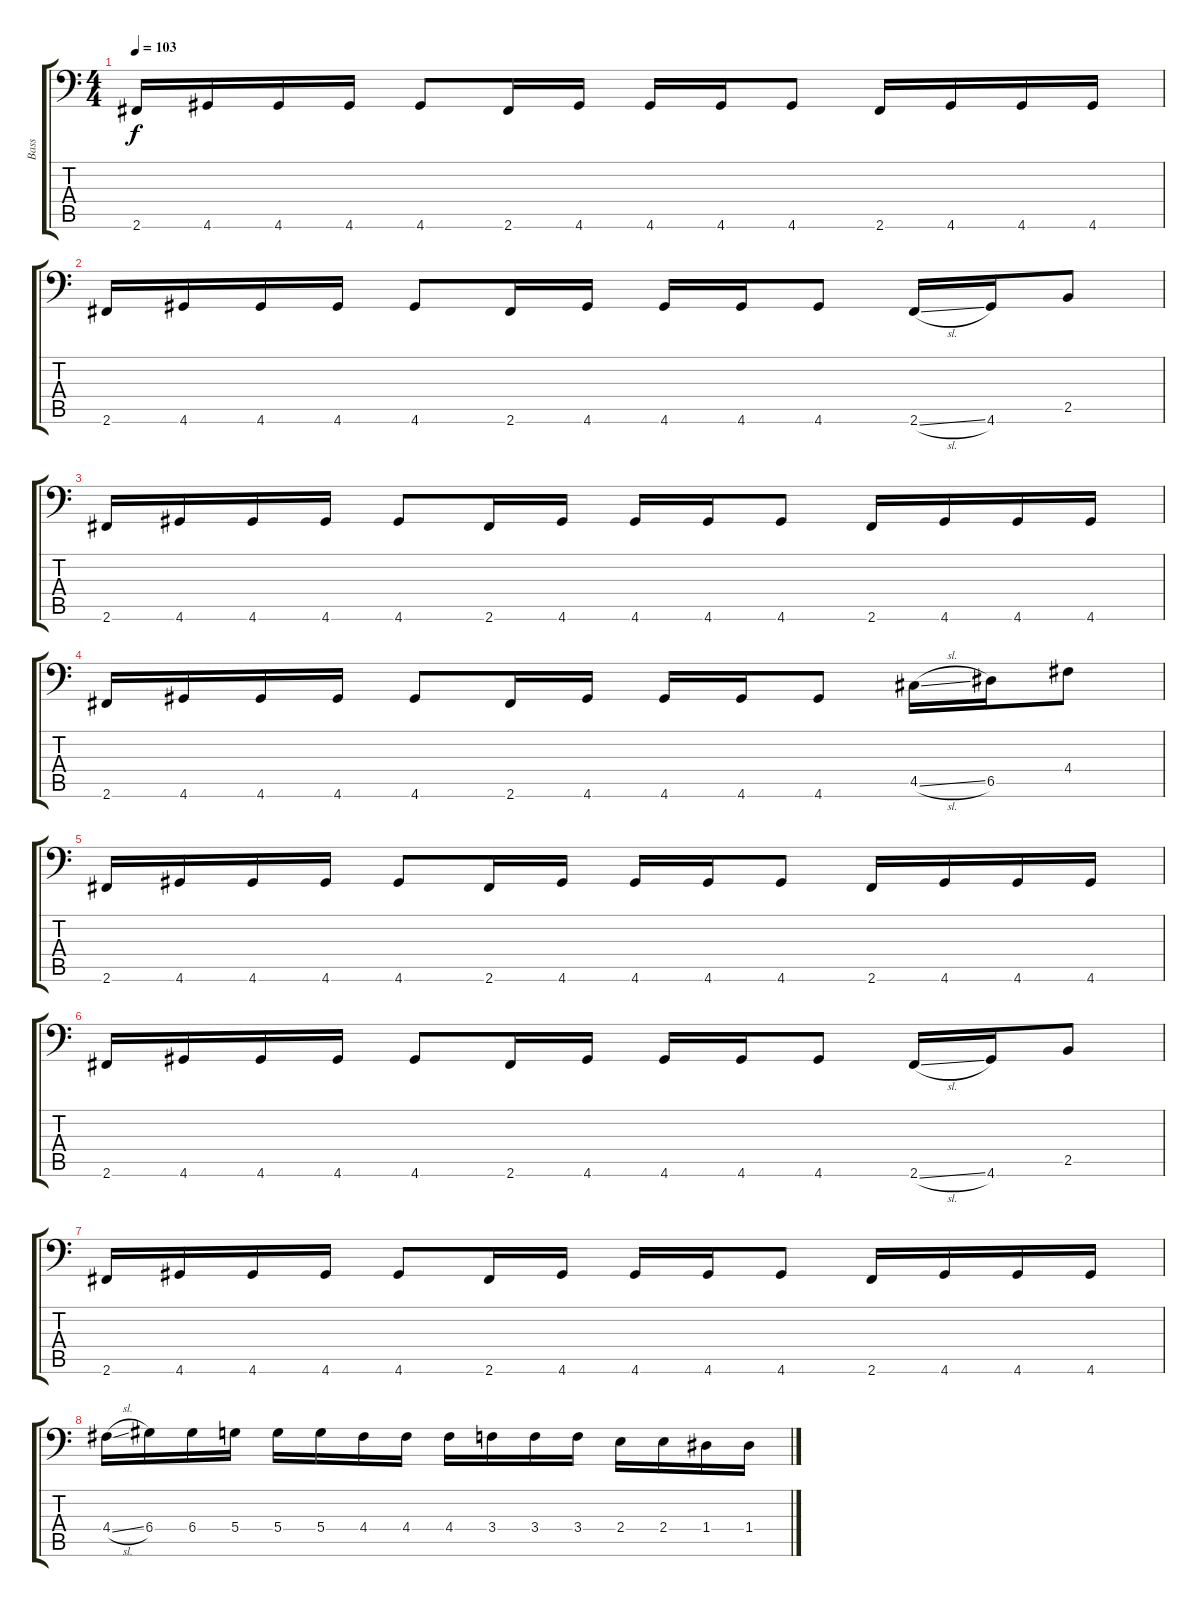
\track ("Bass" "Bass") {instrument electricbassfinger}
\staff {score tabs}
\tuning (E3 B2 G2 D2 A1 E1) {hide}
\ts (4 4)
\tempo 103
\clef f4
\ks c
2.6.16{dy f} 4.6.16 4.6.16 4.6.16 4.6.8 2.6.16 4.6.16 4.6.16 4.6.16 4.6.8 2.6.16 4.6.16 4.6.16 4.6.16 |
2.6.16 4.6.16 4.6.16 4.6.16 4.6.8 2.6.16 4.6.16 4.6.16 4.6.16 4.6.8 2.6{sl}.16 4.6.16 2.5.8 |
2.6.16 4.6.16 4.6.16 4.6.16 4.6.8 2.6.16 4.6.16 4.6.16 4.6.16 4.6.8 2.6.16 4.6.16 4.6.16 4.6.16 |
2.6.16 4.6.16 4.6.16 4.6.16 4.6.8 2.6.16 4.6.16 4.6.16 4.6.16 4.6.8 4.5{sl}.16 6.5.16 4.4.8 |
2.6.16 4.6.16 4.6.16 4.6.16 4.6.8 2.6.16 4.6.16 4.6.16 4.6.16 4.6.8 2.6.16 4.6.16 4.6.16 4.6.16 |
2.6.16 4.6.16 4.6.16 4.6.16 4.6.8 2.6.16 4.6.16 4.6.16 4.6.16 4.6.8 2.6{sl}.16 4.6.16 2.5.8 |
2.6.16 4.6.16 4.6.16 4.6.16 4.6.8 2.6.16 4.6.16 4.6.16 4.6.16 4.6.8 2.6.16 4.6.16 4.6.16 4.6.16 |
4.4{sl}.16 6.4.16 6.4.16 5.4.16 5.4.16 5.4.16 4.4.16 4.4.16 4.4.16 3.4.16 3.4.16 3.4.16 2.4.16 2.4.16 1.4.16 1.4.16
